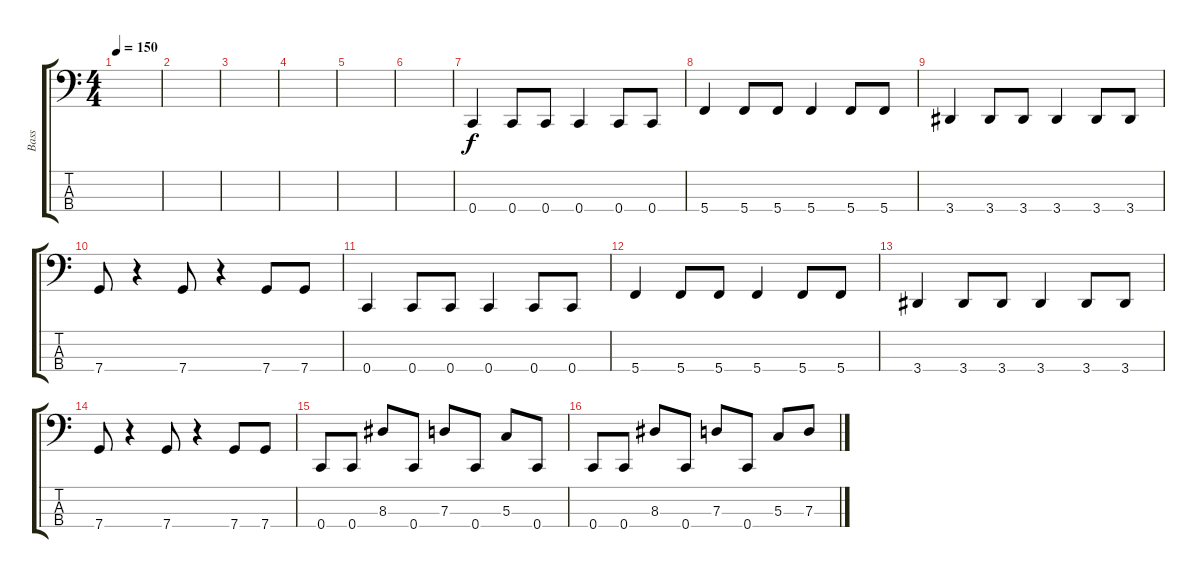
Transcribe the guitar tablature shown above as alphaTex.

\track ("Bass" "Bass") {instrument electricbassfinger}
\staff {score tabs}
\tuning (F2 C2 G1 C1) {hide}
\ts (4 4)
\tempo 150
\clef f4
\ks c
|
|
|
|
|
|
0.4.4 0.4.8 0.4.8 0.4.4 0.4.8 0.4.8 |
5.4.4 5.4.8 5.4.8 5.4.4 5.4.8 5.4.8 |
3.4.4 3.4.8 3.4.8 3.4.4 3.4.8 3.4.8 |
7.4.8 r.4 7.4.8 r.4 7.4.8 7.4.8 |
0.4.4 0.4.8 0.4.8 0.4.4 0.4.8 0.4.8 |
5.4.4 5.4.8 5.4.8 5.4.4 5.4.8 5.4.8 |
3.4.4 3.4.8 3.4.8 3.4.4 3.4.8 3.4.8 |
7.4.8 r.4 7.4.8 r.4 7.4.8 7.4.8 |
0.4.8 0.4.8 8.3.8 0.4.8 7.3.8 0.4.8 5.3.8 0.4.8 |
0.4.8 0.4.8 8.3.8 0.4.8 7.3.8 0.4.8 5.3.8 7.3.8
